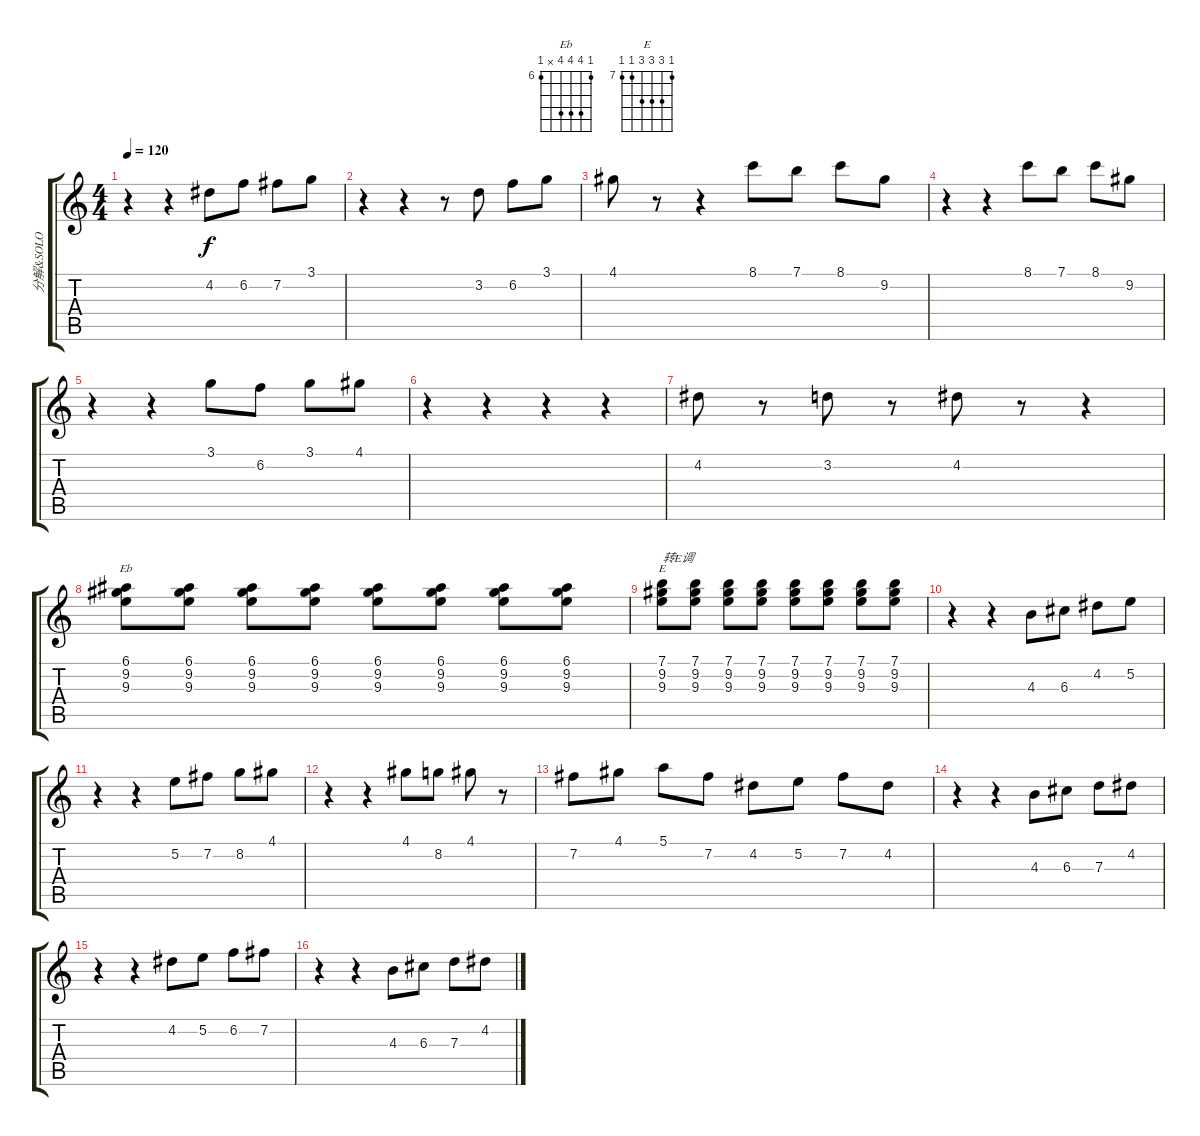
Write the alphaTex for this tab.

\track ("分解&SOLO" "分解&SOLO") {instrument electricguitarclean}
\staff {score tabs}
\tuning (E4 B3 G3 D3 A2 E2) {hide}
\chord ("Eb" 6 9 9 9 x 6) {firstfret 6}
\chord ("E" 7 9 9 9 7 7) {firstfret 7}
\ts (4 4)
\tempo 120
\clef g2
\ks c
r.4{dy f} r.4 4.2.8 6.2.8 7.2.8 3.1.8 |
r.4 r.4 r.8 3.2.8 6.2.8 3.1.8 |
4.1.8 r.8 r.4 8.1.8 7.1.8 8.1.8 9.2.8 |
r.4 r.4 8.1.8 7.1.8 8.1.8 9.2.8 |
r.4 r.4 3.1.8 6.2.8 3.1.8 4.1.8 |
r.4 r.4 r.4 r.4 |
4.2.8 r.8 3.2.8 r.8 4.2.8 r.8 r.4 |
(6.1 9.2 9.3).8{ch "Eb"} (6.1 9.2 9.3).8 (6.1 9.2 9.3).8 (6.1 9.2 9.3).8 (6.1 9.2 9.3).8 (6.1 9.2 9.3).8 (6.1 9.2 9.3).8 (6.1 9.2 9.3).8 |
(7.1 9.2 9.3).8{ch "E" txt "转E调"} (7.1 9.2 9.3).8 (7.1 9.2 9.3).8 (7.1 9.2 9.3).8 (7.1 9.2 9.3).8 (7.1 9.2 9.3).8 (7.1 9.2 9.3).8 (7.1 9.2 9.3).8 |
r.4 r.4 4.3.8 6.3.8 4.2.8 5.2.8 |
r.4 r.4 5.2.8 7.2.8 8.2.8 4.1.8 |
r.4 r.4 4.1.8 8.2.8 4.1.8 r.8 |
7.2.8 4.1.8 5.1.8 7.2.8 4.2.8 5.2.8 7.2.8 4.2.8 |
r.4 r.4 4.3.8 6.3.8 7.3.8 4.2.8 |
r.4 r.4 4.2.8 5.2.8 6.2.8 7.2.8 |
r.4 r.4 4.3.8 6.3.8 7.3.8 4.2.8
